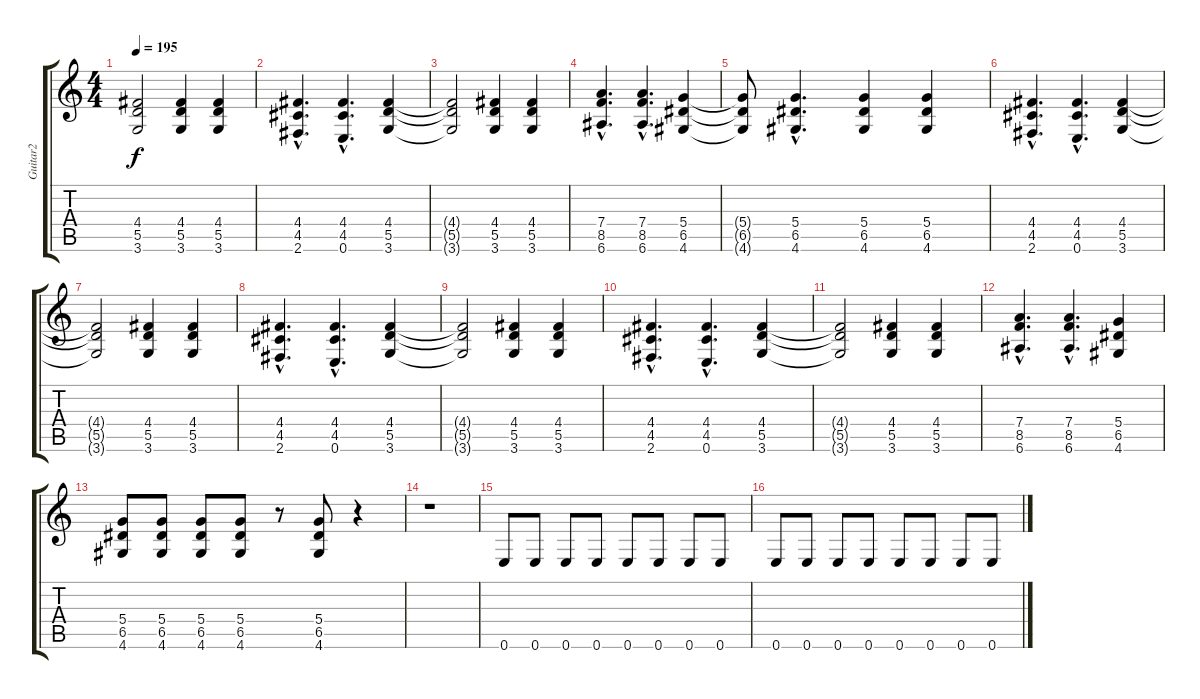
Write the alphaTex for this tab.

\track ("Guitar2" "Guitar2") {instrument distortionguitar}
\staff {score tabs}
\tuning (E4 B3 G3 D3 A2 E2) {hide}
\ts (4 4)
\tempo 195
\clef g2
\ks c
(4.4{t} 5.5{t} 3.6{t}).2{dy f} (4.4 5.5 3.6).4 (4.4 5.5 3.6).4 |
(4.4{hac} 4.5{hac} 2.6{hac}).4{d} (4.4{hac} 4.5{hac} 0.6{hac}).4{d} (4.4 5.5 3.6).4 |
(4.4{t} 5.5{t} 3.6{t}).2 (4.4 5.5 3.6).4 (4.4 5.5 3.6).4 |
(7.4{hac} 8.5{hac} 6.6{hac}).4{d} (7.4{hac} 8.5{hac} 6.6{hac}).4{d} (5.4 6.5 4.6).4 |
(5.4{t} 6.5{t} 4.6{t}).8 (5.4{hac} 6.5{hac} 4.6{hac}).4{d} (5.4 6.5 4.6).4 (5.4 6.5 4.6).4 |
(4.4{hac} 4.5{hac} 2.6{hac}).4{d} (4.4{hac} 4.5{hac} 0.6{hac}).4{d} (4.4 5.5 3.6).4 |
(4.4{t} 5.5{t} 3.6{t}).2 (4.4 5.5 3.6).4 (4.4 5.5 3.6).4 |
(4.4{hac} 4.5{hac} 2.6{hac}).4{d} (4.4{hac} 4.5{hac} 0.6{hac}).4{d} (4.4 5.5 3.6).4 |
(4.4{t} 5.5{t} 3.6{t}).2 (4.4 5.5 3.6).4 (4.4 5.5 3.6).4 |
(4.4{hac} 4.5{hac} 2.6{hac}).4{d} (4.4{hac} 4.5{hac} 0.6{hac}).4{d} (4.4 5.5 3.6).4 |
(4.4{t} 5.5{t} 3.6{t}).2 (4.4 5.5 3.6).4 (4.4 5.5 3.6).4 |
(7.4{hac} 8.5{hac} 6.6{hac}).4{d} (7.4{hac} 8.5{hac} 6.6{hac}).4{d} (5.4 6.5 4.6).4 |
(5.4 6.5 4.6).8 (5.4 6.5 4.6).8 (5.4 6.5 4.6).8 (5.4 6.5 4.6).8 r.8 (5.4 6.5 4.6).8 r.4 |
r.1 |
0.6.8 0.6.8 0.6.8 0.6.8 0.6.8 0.6.8 0.6.8 0.6.8 |
0.6.8 0.6.8 0.6.8 0.6.8 0.6.8 0.6.8 0.6.8 0.6.8
